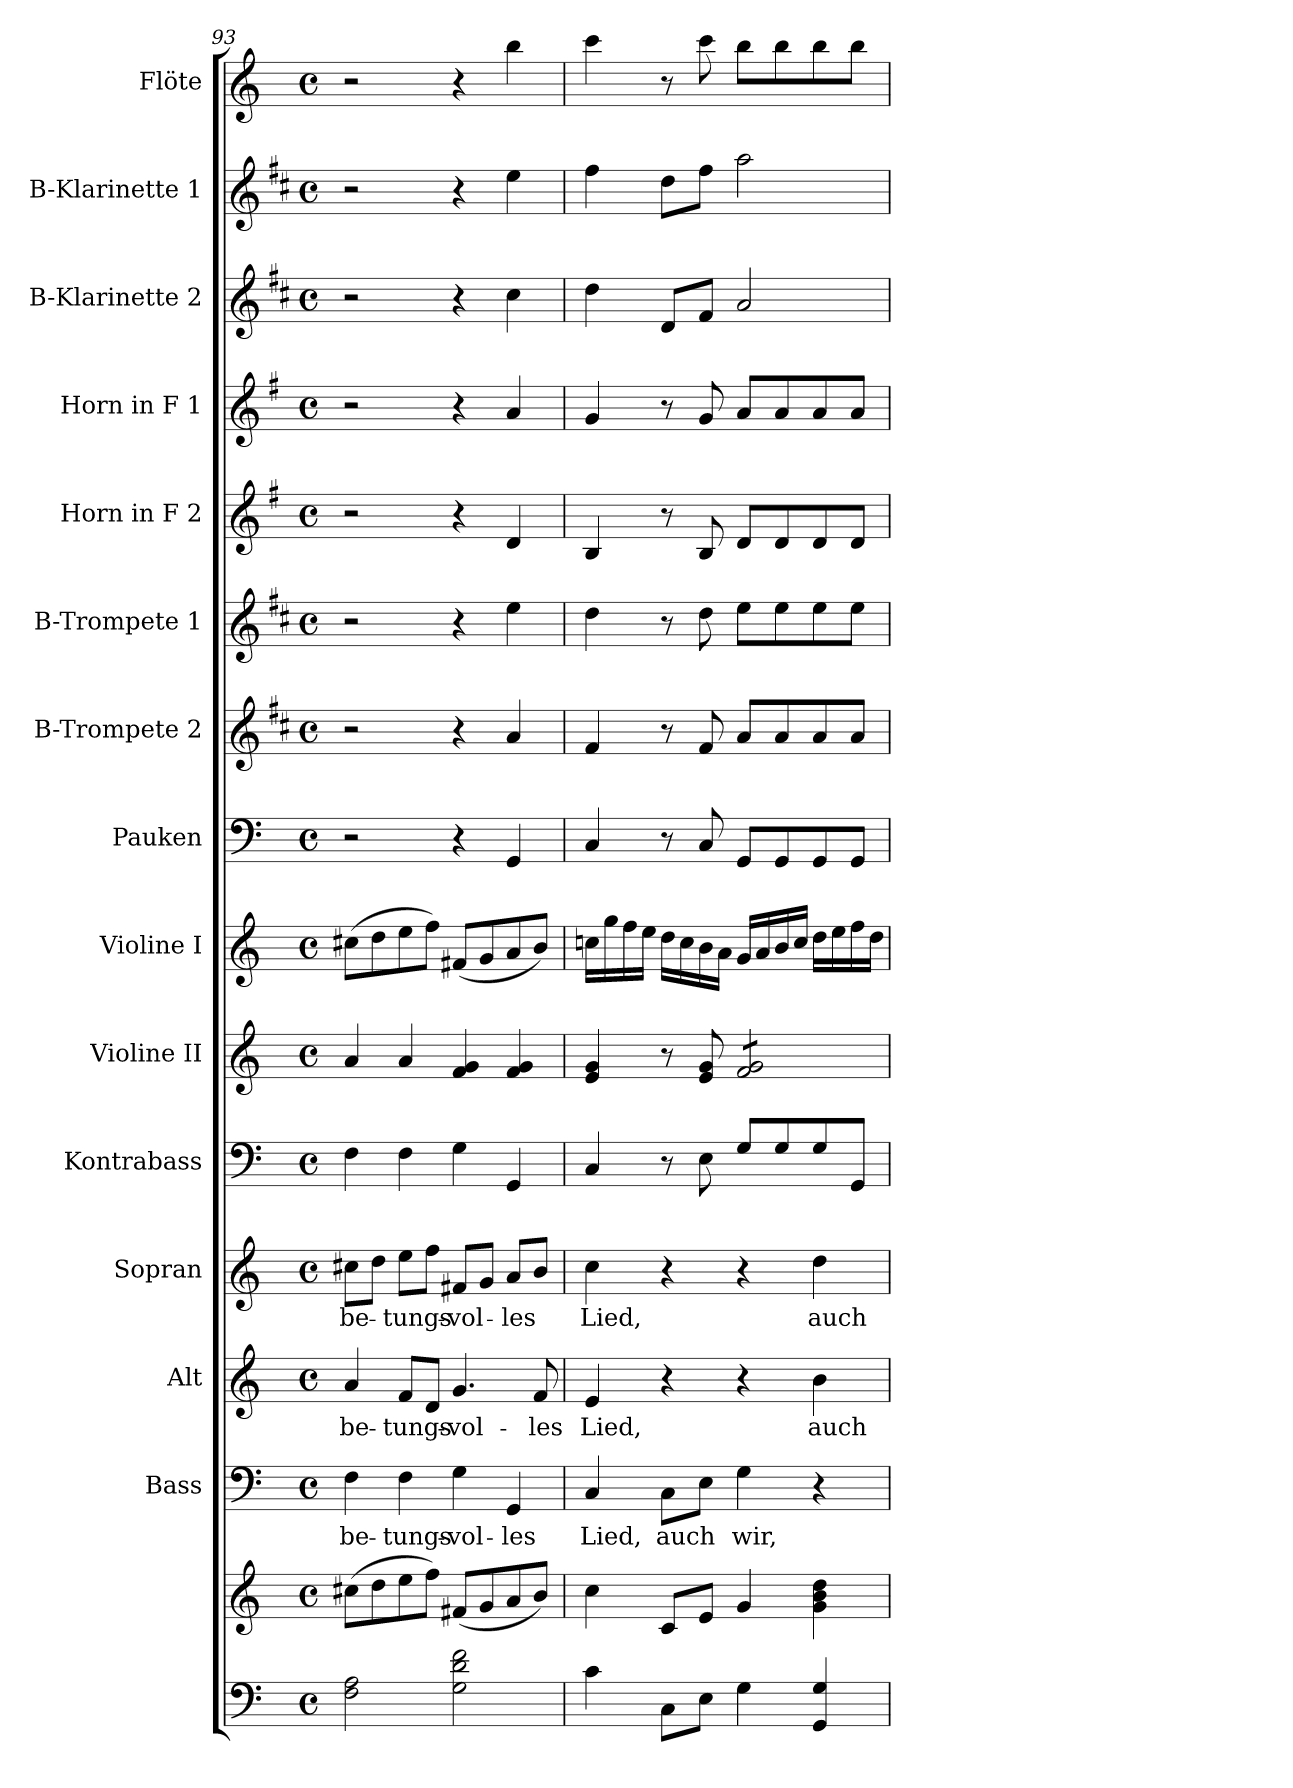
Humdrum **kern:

**kern	**kern	**kern	**text	**kern	**text	**kern	**text	**kern	**kern	**kern	**kern	**kern	**kern	**kern	**kern	**kern	**kern	**kern
*part15	*part15	*part14	*part14	*part13	*part13	*part12	*part12	*part11	*part10	*part9	*part8	*part7	*part6	*part5	*part4	*part3	*part2	*part1
*staff16	*staff15	*staff14	*staff14	*staff13	*staff13	*staff12	*staff12	*staff11	*staff10	*staff9	*staff8	*staff7	*staff6	*staff5	*staff4	*staff3	*staff2	*staff1
*	*	*I"Bass	*	*I"Alt	*	*I"Sopran	*	*I"Kontrabass	*I"Violine II	*I"Violine I	*I"Pauken	*I"B-Trompete 2	*I"B-Trompete 1	*I"Horn in F 2	*I"Horn in F 1	*I"B-Klarinette 2	*I"B-Klarinette 1	*I"Flöte
*	*	*I'B.	*	*I'A.	*	*I'S.	*	*I'Kb.	*I'Vl. II	*I'Vl. I	*I'Pk.	*I'B Trp. 2	*I'B Trp. 1	*	*	*I'B Kl. 2	*I'B Kl. 1	*I'Fl.
*clefF4	*clefG2	*clefF4	*	*clefG2	*	*clefG2	*	*clefF4	*clefG2	*clefG2	*clefF4	*clefG2	*clefG2	*clefG2	*clefG2	*clefG2	*clefG2	*clefG2
*	*	*	*	*	*	*	*	*ITrd7c12	*	*	*	*ITrd1c2	*ITrd1c2	*ITrd4c7	*ITrd4c7	*ITrd1c2	*ITrd1c2	*
*k[]	*k[]	*k[]	*	*k[]	*	*k[]	*	*k[]	*k[]	*k[]	*k[]	*k[]	*k[]	*k[]	*k[]	*k[]	*k[]	*k[]
*C:	*C:	*C:	*	*C:	*	*C:	*	*C:	*C:	*C:	*C:	*C:	*C:	*C:	*C:	*C:	*C:	*C:
*M4/4	*M4/4	*M4/4	*	*M4/4	*	*M4/4	*	*M4/4	*M4/4	*M4/4	*M4/4	*M4/4	*M4/4	*M4/4	*M4/4	*M4/4	*M4/4	*M4/4
*met(c)	*met(c)	*met(c)	*	*met(c)	*	*met(c)	*	*met(c)	*met(c)	*met(c)	*met(c)	*met(c)	*met(c)	*met(c)	*met(c)	*met(c)	*met(c)	*met(c)
=93	=93	=93	=93	=93	=93	=93	=93	=93	=93	=93	=93	=93	=93	=93	=93	=93	=93	=93
!	!	!	!LO:LY:b	!	!LO:LY:b	!	!LO:LY:b	!	!	!	!	!	!	!	!	!	!	!
2F\ 2A\	(>8cc#X\L	4F\	-be-	4a/	-be-	8cc#X\L	-be-	4FF\	4a/	(>8cc#X\L	2r	2r	2r	2r	2r	2r	2r	2r
.	8dd\	.	.	.	.	8dd\J	.	.	.	8dd\	.	.	.	.	.	.	.	.
!	!	!	!LO:LY:b	!	!LO:LY:b	!	!LO:LY:b	!	!	!	!	!	!	!	!	!	!	!
.	8ee\	4F\	-tungs-	8f/L	-tungs-	8ee\L	-tungs-	4FF\	4a/	8ee\	.	.	.	.	.	.	.	.
.	8ff\J)	.	.	8d/J	.	8ff\J	.	.	.	8ff\J)	.	.	.	.	.	.	.	.
!	!	!	!LO:LY:b	!	!LO:LY:b	!	!LO:LY:b	!	!	!	!	!	!	!	!	!	!	!
2G\ 2d\ 2f\	(<8f#X/L	4G\	-vol-	4.g/	-vol-	8f#X/L	-vol-	4GG\	4f/ 4g/	(<8f#X/L	4r	4r	4r	4r	4r	4r	4r	4r
.	8g/	.	.	.	.	8g/J	.	.	.	8g/	.	.	.	.	.	.	.	.
!	!	!	!LO:LY:b	!	!	!	!LO:LY:b	!	!	!	!	!	!	!	!	!	!	!
.	8a/	4GG/	-les	.	.	8a/L	-les	4GGG/	4f/ 4g/	8a/	4GG/	4g/	4dd\	4G/	4d/	4b\	4dd\	4bb\
!	!	!	!	!	!LO:LY:b	!	!	!	!	!	!	!	!	!	!	!	!	!
.	8b/J)	.	.	8f/	-les	8b/J	.	.	.	8b/J)	.	.	.	.	.	.	.	.
=94	=94	=94	=94	=94	=94	=94	=94	=94	=94	=94	=94	=94	=94	=94	=94	=94	=94	=94
!	!	!	!LO:LY:b	!	!LO:LY:b	!	!LO:LY:b	!	!	!	!	!	!	!	!	!	!	!
4c\	4cc\	4C/	Lied,	4e/	Lied,	4cc\	Lied,	4CC/	4e/ 4g/	16ccn\LL	4C/	4e/	4cc\	4E/	4c/	4cc\	4ee\	4ccc\
.	.	.	.	.	.	.	.	.	.	16gg\	.	.	.	.	.	.	.	.
.	.	.	.	.	.	.	.	.	.	16ff\	.	.	.	.	.	.	.	.
.	.	.	.	.	.	.	.	.	.	16ee\JJ	.	.	.	.	.	.	.	.
!	!	!	!LO:LY:b	!	!	!	!	!	!	!	!	!	!	!	!	!	!	!
8C\L	8c/L	8C\L	auch	4r	.	4r	.	8r	8r	16dd\LL	8r	8r	8r	8r	8r	8c/L	8cc\L	8r
.	.	.	.	.	.	.	.	.	.	16cc\	.	.	.	.	.	.	.	.
8E\J	8e/J	8E\J	.	.	.	.	.	8EE\	8e/ 8g/	16b\	8C/	8e/	8cc\	8E/	8c/	8e/J	8ee\J	8ccc\
.	.	.	.	.	.	.	.	.	.	16a\JJ	.	.	.	.	.	.	.	.
!	!	!	!LO:LY:b	!	!	!	!	!	!	!	!	!	!	!	!	!	!	!
*	*	*	*	*	*	*	*	*	*tremolo	*	*	*	*	*	*	*	*	*
4G\	4g/	4G\	wir,	4r	.	4r	.	8GG/L	8f/ 8g/L	16g/LL	8GG/L	8g/L	8dd\L	8G/L	8d/L	2g/	2gg\	8bb\L
.	.	.	.	.	.	.	.	.	.	16a/	.	.	.	.	.	.	.	.
.	.	.	.	.	.	.	.	8GG/	8f/ 8g/	16b/	8GG/	8g/	8dd\	8G/	8d/	.	.	8bb\
.	.	.	.	.	.	.	.	.	.	16cc/JJ	.	.	.	.	.	.	.	.
!	!	!	!	!	!LO:LY:b	!	!LO:LY:b	!	!	!	!	!	!	!	!	!	!	!
4GG/ 4G/	4g\ 4b\ 4dd\	4r	.	4b\	auch	4dd\	auch	8GG/	8f/ 8g/	16dd\LL	8GG/	8g/	8dd\	8G/	8d/	.	.	8bb\
.	.	.	.	.	.	.	.	.	.	16ee\	.	.	.	.	.	.	.	.
.	.	.	.	.	.	.	.	8GGG/J	8f/ 8g/J	16ff\	8GG/J	8g/J	8dd\J	8G/J	8d/J	.	.	8bb\J
*	*	*	*	*	*	*	*	*	*Xtremolo	*	*	*	*	*	*	*	*	*
.	.	.	.	.	.	.	.	.	.	16dd\JJ	.	.	.	.	.	.	.	.
=	=	=	=	=	=	=	=	=	=	=	=	=	=	=	=	=	=	=
*-	*-	*-	*-	*-	*-	*-	*-	*-	*-	*-	*-	*-	*-	*-	*-	*-	*-	*-
